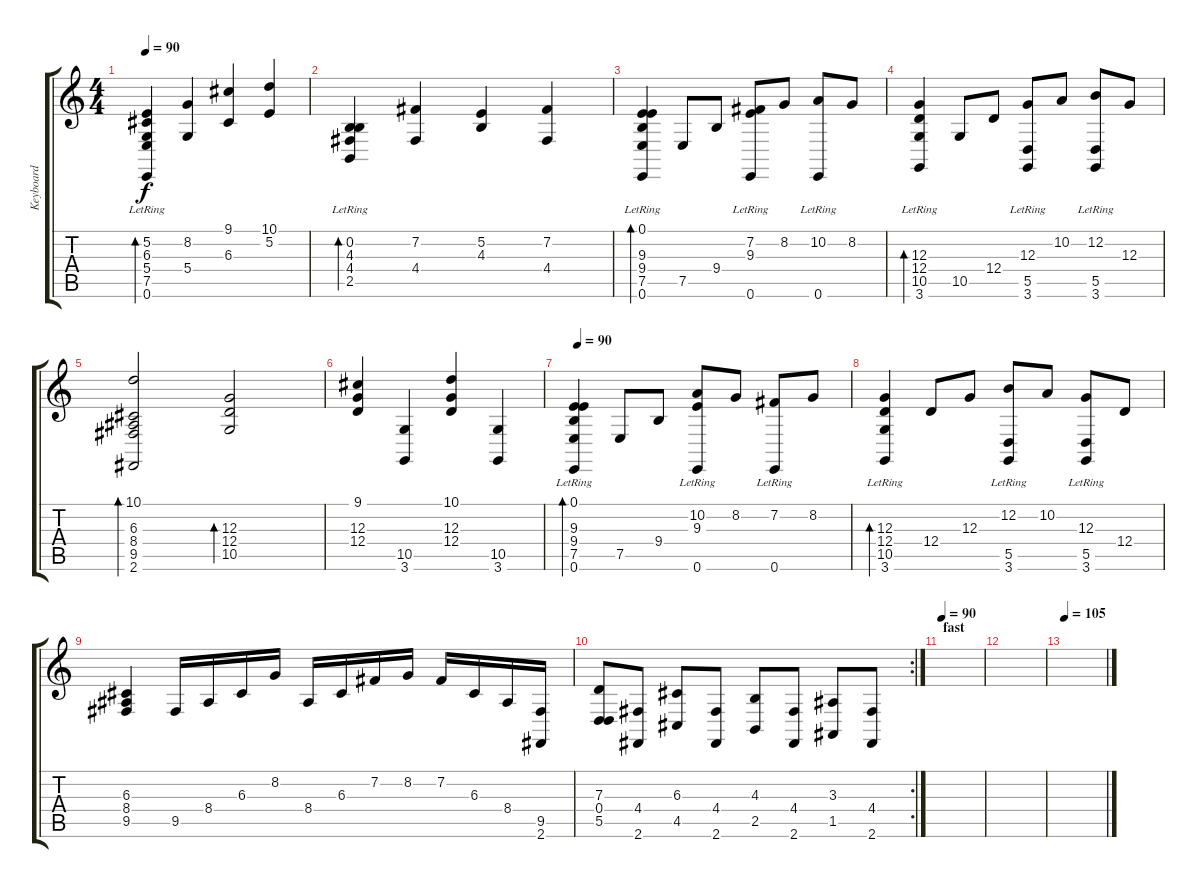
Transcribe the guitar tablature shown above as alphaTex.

\track ("Keyboard" "Keyboard") {instrument brightacousticpiano}
\staff {score tabs}
\tuning (E4 B3 G3 D3 A2 E2) {hide}
\ts (4 4)
\tempo 90
\clef g2
\ks c
(5.2 6.3 5.4 7.5{lr} 0.6{lr}).4{bd 120 dy f} (8.2 5.4).4 (9.1 6.3).4 (10.1 5.2).4 |
(0.2 4.3 4.4 2.5{lr}).4{bd 120} (7.2 4.4).4 (5.2 4.3).4 (7.2 4.4).4 |
(0.1 9.3 9.4 7.5 0.6{lr}).4{bd 240} 7.5.8 9.4.8 (7.2 9.3 0.6{lr}).8 8.2.8 (10.2 0.6{lr}).8 8.2.8 |
(12.3 12.4 10.5 3.6{lr}).4{bd 60} 10.5.8 12.4.8 (12.3 5.5 3.6{lr}).8 10.2.8 (12.2 5.5 3.6{lr}).8 12.3.8 |
(10.1 6.3 8.4 9.5 2.6).2{bd 240} (12.3 12.4 10.5).2{bd 120} |
(9.1 12.3 12.4).4 (10.5 3.6).4 (10.1 12.3 12.4).4 (10.5 3.6).4 |
\tempo 90
(0.1 9.3 9.4 7.5 0.6{lr}).4{bd 240} 7.5.8 9.4.8 (10.2 9.3 0.6{lr}).8 8.2.8 (7.2 0.6{lr}).8 8.2.8 |
(12.3 12.4 10.5 3.6{lr}).4{bd 60} 12.4.8 12.3.8 (12.2 5.5 3.6{lr}).8 10.2.8 (12.3 5.5 3.6{lr}).8 12.4.8 |
(6.3 8.4 9.5).4 9.5.16 8.4.16 6.3.16 8.2.16 8.4.16 6.3.16 7.2.16 8.2.16 7.2.16 6.3.16 8.4.16 (9.5 2.6).16 |
\rc 2
(7.3 0.4 5.5).8 (4.4 2.6).8 (6.3 4.5).8 (4.4 2.6).8 (4.3 2.5).8 (4.4 2.6).8 (3.3 1.5).8 (4.4 2.6).8 |
\section ("" "fast")
\tempo 90
|
|
\tempo 105
